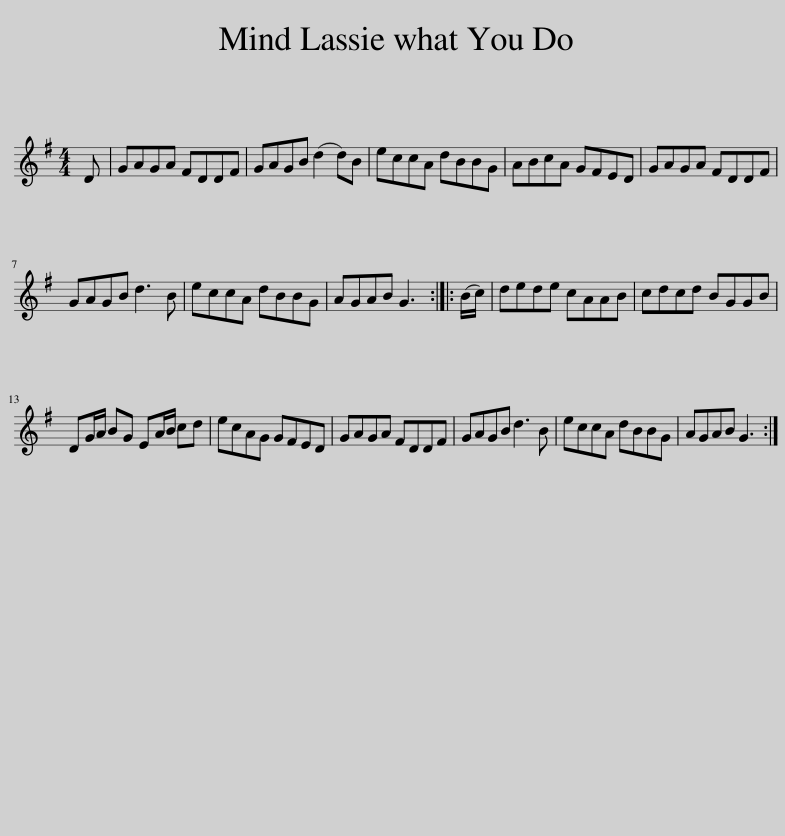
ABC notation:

X:1
L:1/8
M:4/4
I:linebreak $
K:G
V:1 treble
V:1
 D | GAGA FDDF | GAGB (d2 d)B | eccA dBBG | ABcA GFED | %5
 GAGA FDDF |$ GAGB d3 B | eccA dBBG | AGAB G3 :: (B/c/) | %10
 dede cAAB | cdcd BGGB |$ DG/A/ BG EA/B/ cd | ecAG GFED | GAGA FDDF | %15
 GAGB d3 B | eccA dBBG | AGAB G3 :| %18
